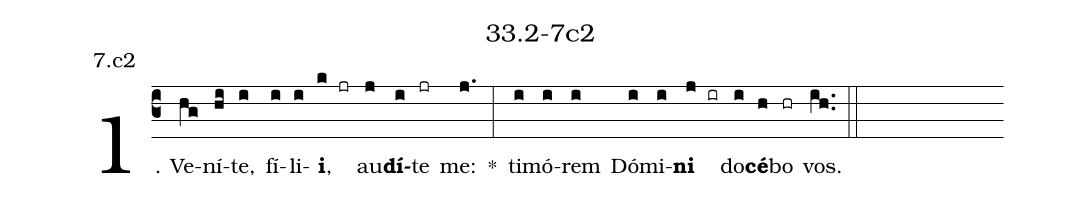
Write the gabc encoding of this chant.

name: 33.2-7c2;
annotation: 7.c2;
%%
(c3)1. Ve(hg)ní(hi)te,(i) fí(i)li(i)<b>i</b>,(k jr) au(j)<b>dí</b>(i)te(jr) me:(j.) *(:) ti(i)mó(i)rem(i) Dó(i)mi(i)<b>ni</b>(j ir) do(i)<b>cé</b>(h)bo(hr) vos.(ih..) (::)
